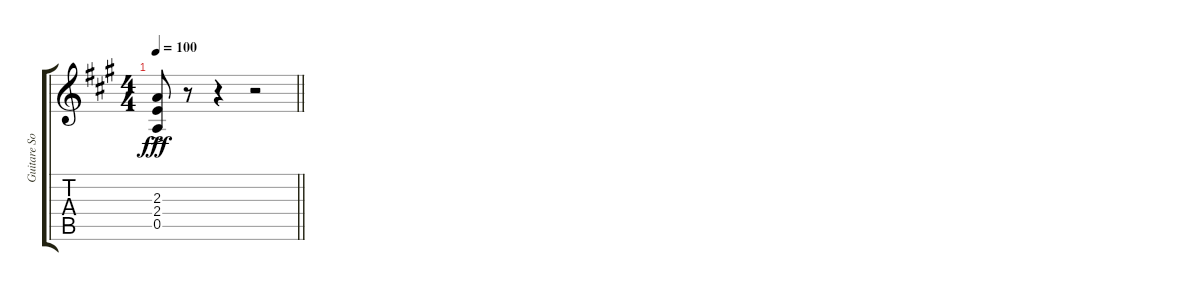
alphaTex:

\track ("Guitare Solo (Angus Young)" "Guitare So") {instrument distortionguitar}
\staff {score tabs}
\tuning (E4 B3 G3 D3 A2 E2) {hide}
\ts (4 4)
\tempo 100
\clef g2
\barLineRight lightlight
\ks a
(2.3{ac} 2.4{ac} 0.5{ac}).8{dy fff} r.8 r.4 r.2
